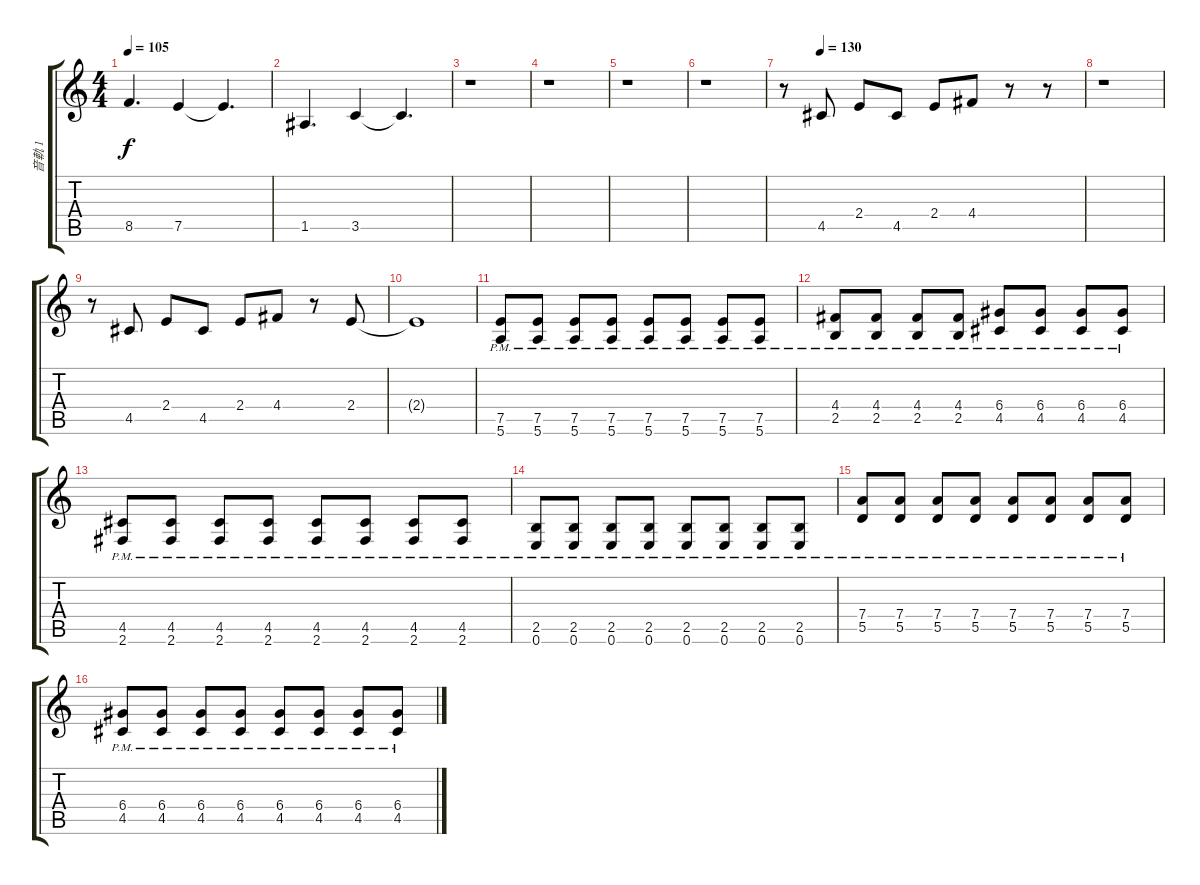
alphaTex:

\track ("音軌 1" "音軌 1") {instrument overdrivenguitar}
\staff {score tabs}
\tuning (E4 B3 G3 D3 A2 E2) {hide}
\ts (4 4)
\tempo 105
\clef g2
\ks c
8.5.4{d dy f} 7.5.4 7.5{t}.4{d} |
1.5.4{d} 3.5.4 3.5{t}.4{d} |
r.1 |
r.1 |
r.1 |
r.1 |
\tempo (130 0.125)
r.8 4.5.8 2.4.8 4.5.8 2.4.8 4.4.8 r.8 r.8 |
r.1 |
r.8 4.5.8 2.4.8 4.5.8 2.4.8 4.4.8 r.8 2.4.8 |
2.4{t}.1 |
(7.5{pm} 5.6{pm}).8 (7.5{pm} 5.6{pm}).8 (7.5{pm} 5.6{pm}).8 (7.5{pm} 5.6{pm}).8 (7.5{pm} 5.6{pm}).8 (7.5{pm} 5.6{pm}).8 (7.5{pm} 5.6{pm}).8 (7.5{pm} 5.6{pm}).8 |
(4.4{pm} 2.5{pm}).8 (4.4{pm} 2.5{pm}).8 (4.4{pm} 2.5{pm}).8 (4.4{pm} 2.5{pm}).8 (6.4{pm} 4.5{pm}).8 (6.4{pm} 4.5{pm}).8 (6.4{pm} 4.5{pm}).8 (6.4{pm} 4.5{pm}).8 |
(4.5{pm} 2.6{pm}).8 (4.5{pm} 2.6{pm}).8 (4.5{pm} 2.6{pm}).8 (4.5{pm} 2.6{pm}).8 (4.5{pm} 2.6{pm}).8 (4.5{pm} 2.6{pm}).8 (4.5{pm} 2.6{pm}).8 (4.5{pm} 2.6{pm}).8 |
(2.5{pm} 0.6{pm}).8 (2.5{pm} 0.6{pm}).8 (2.5{pm} 0.6{pm}).8 (2.5{pm} 0.6{pm}).8 (2.5{pm} 0.6{pm}).8 (2.5{pm} 0.6{pm}).8 (2.5{pm} 0.6{pm}).8 (2.5{pm} 0.6{pm}).8 |
(7.4{pm} 5.5{pm}).8 (7.4{pm} 5.5{pm}).8 (7.4{pm} 5.5{pm}).8 (7.4{pm} 5.5{pm}).8 (7.4{pm} 5.5{pm}).8 (7.4{pm} 5.5{pm}).8 (7.4{pm} 5.5{pm}).8 (7.4{pm} 5.5{pm}).8 |
(6.4{pm} 4.5{pm}).8 (6.4{pm} 4.5{pm}).8 (6.4{pm} 4.5{pm}).8 (6.4{pm} 4.5{pm}).8 (6.4{pm} 4.5{pm}).8 (6.4{pm} 4.5{pm}).8 (6.4{pm} 4.5{pm}).8 (6.4{pm} 4.5{pm}).8
